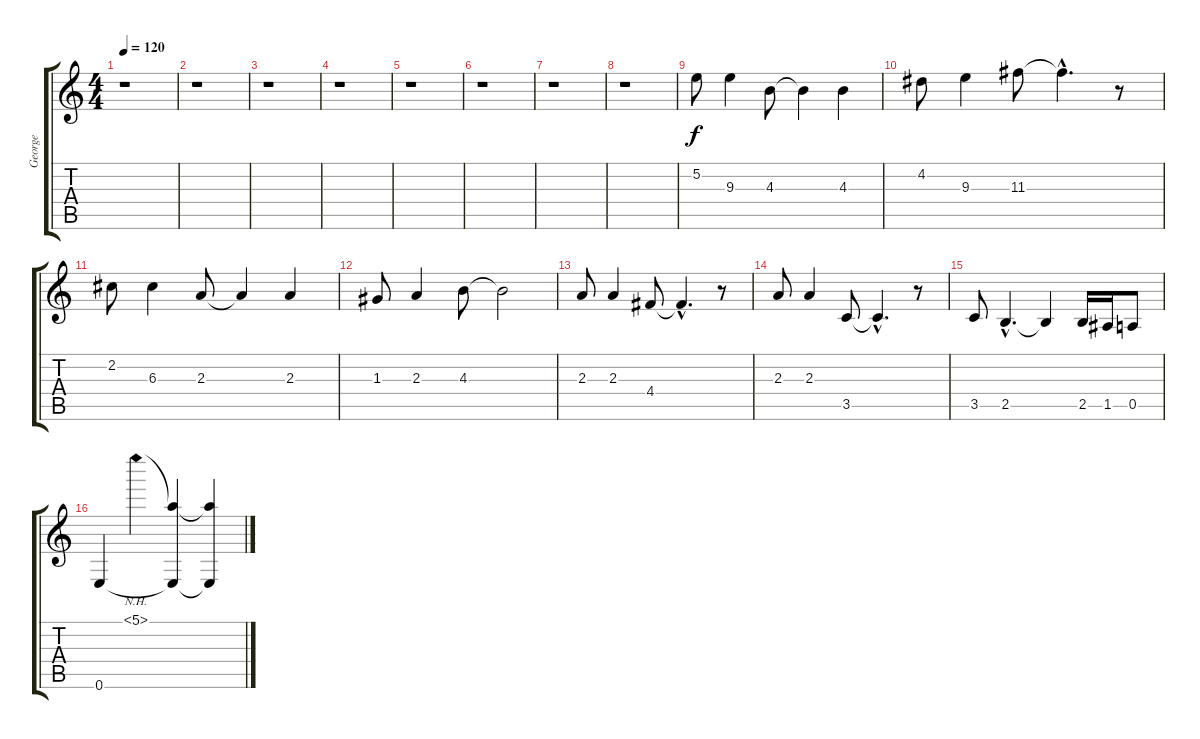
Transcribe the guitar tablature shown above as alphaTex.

\track ("George" "George") {instrument overdrivenguitar}
\staff {score tabs}
\tuning (E4 B3 G3 D3 A2 E2) {hide}
\ts (4 4)
\tempo 120
\clef g2
\ks c
r.1{dy f} |
r.1 |
r.1 |
r.1 |
r.1 |
r.1 |
r.1 |
r.1 |
5.2.8 9.3.4 4.3.8 4.3{t}.4 4.3.4 |
4.2.8 9.3.4 11.3.8 11.3{hac t}.4{d} r.8 |
2.2.8 6.3.4 2.3.8 2.3{t}.4 2.3.4 |
1.3.8 2.3.4 4.3.8 4.3{t}.2 |
2.3.8 2.3.4 4.4.8 4.4{hac t}.4{d} r.8 |
2.3.8 2.3.4 3.5.8 3.5{hac t}.4{d} r.8 |
3.5.8 2.5{hac}.4{d} 2.5{t}.4 2.5.16 1.5.16 0.5.8 |
0.6.4 5.1{nh}.4 (5.1{t} 0.6{t}).4 (5.1{t} 0.6{t}).4
